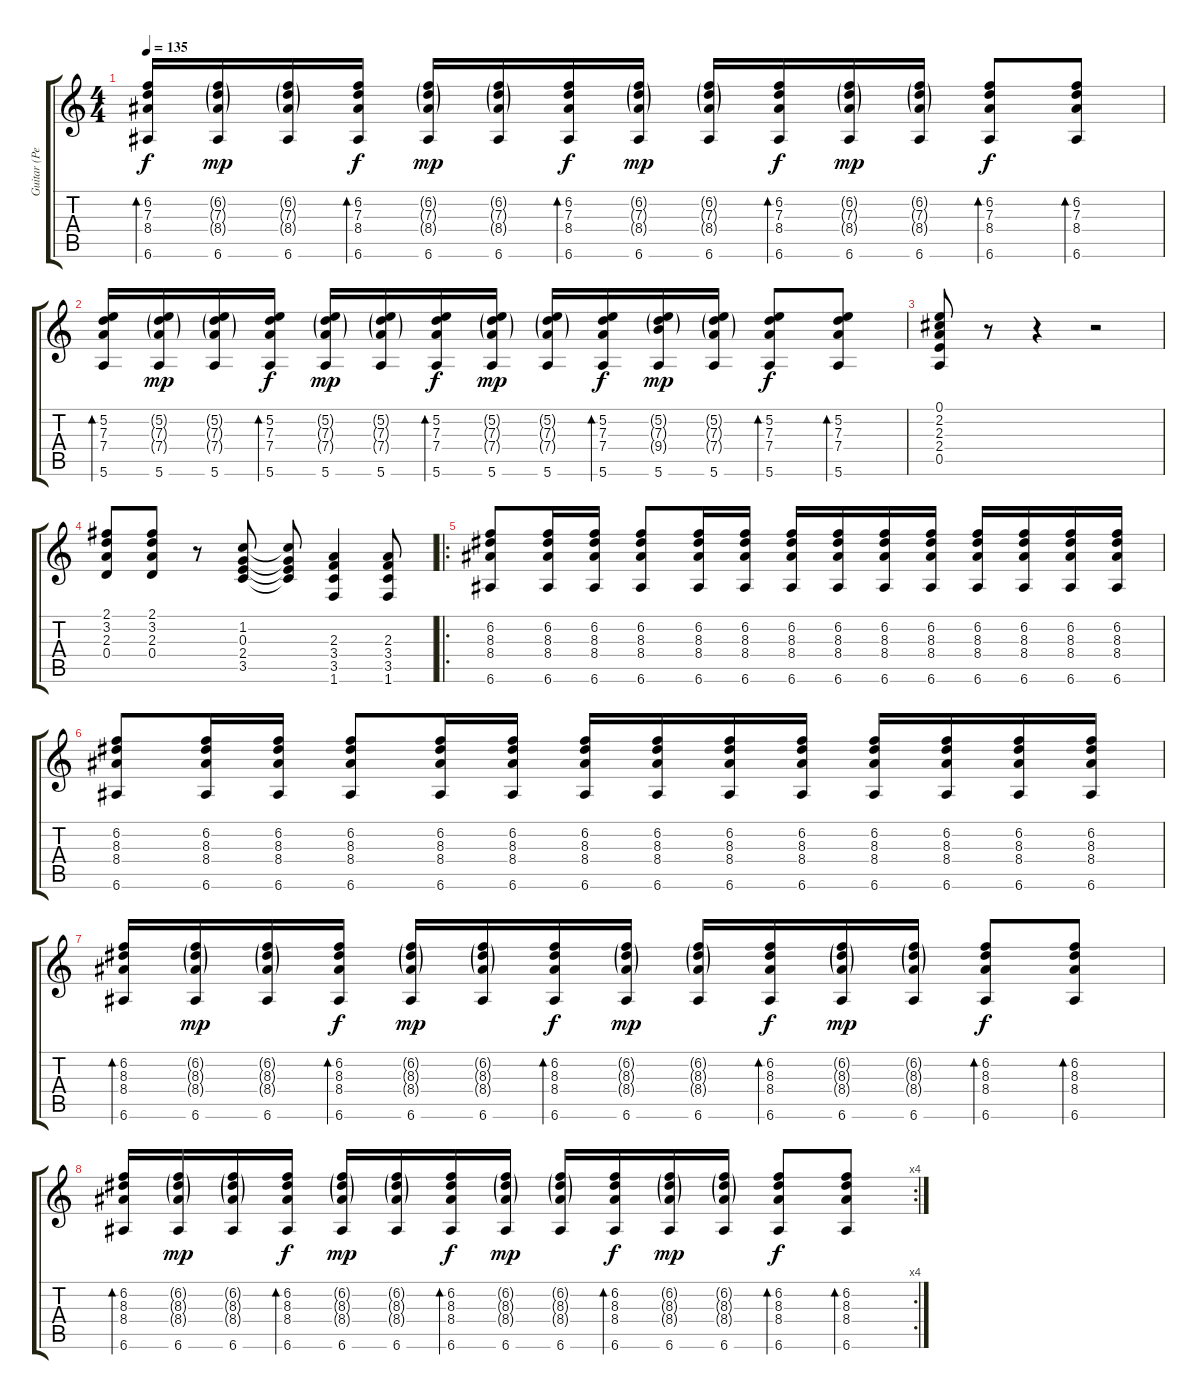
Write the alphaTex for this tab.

\track ("Guitar (Pete)" "Guitar (Pe") {instrument acousticguitarsteel}
\staff {score tabs}
\tuning (E4 B3 G3 D3 A2 E2) {hide}
\ts (4 4)
\tempo 135
\clef g2
\ks c
(6.2 7.3 8.4 6.6).16{bd 480 dy f} (6.2{g} 7.3{g} 8.4{g} 6.6).16{dy mp} (6.2{g} 7.3{g} 8.4{g} 6.6).16 (6.2 7.3 8.4 6.6).16{bd 480 dy f} (6.2{g} 7.3{g} 8.4{g} 6.6).16{dy mp} (6.2{g} 7.3{g} 8.4{g} 6.6).16 (6.2 7.3 8.4 6.6).16{bd 480 dy f} (6.2{g} 7.3{g} 8.4{g} 6.6).16{dy mp} (6.2{g} 7.3{g} 8.4{g} 6.6).16 (6.2 7.3 8.4 6.6).16{bd 480 dy f} (6.2{g} 7.3{g} 8.4{g} 6.6).16{dy mp} (6.2{g} 7.3{g} 8.4{g} 6.6).16 (6.2 7.3 8.4 6.6).8{bd 480 dy f} (6.2 7.3 8.4 6.6).8{bd 480} |
(5.2 7.3 7.4 5.6).16{bd 480} (5.2{g} 7.3{g} 7.4{g} 5.6).16{dy mp} (5.2{g} 7.3{g} 7.4{g} 5.6).16 (5.2 7.3 7.4 5.6).16{bd 480 dy f} (5.2{g} 7.3{g} 7.4{g} 5.6).16{dy mp} (5.2{g} 7.3{g} 7.4{g} 5.6).16 (5.2 7.3 7.4 5.6).16{bd 480 dy f} (5.2{g} 7.3{g} 7.4{g} 5.6).16{dy mp} (5.2{g} 7.3{g} 7.4{g} 5.6).16 (5.2 7.3 7.4 5.6).16{bd 480 dy f} (5.2{g} 7.3{g} 9.4{g} 5.6).16{dy mp} (5.2{g} 7.3{g} 7.4{g} 5.6).16 (5.2 7.3 7.4 5.6).8{bd 480 dy f} (5.2 7.3 7.4 5.6).8{bd 480} |
(0.1 2.2 2.3 2.4 0.5).8 r.8 r.4 r.2 |
(2.1 3.2 2.3 0.4).8 (2.1 3.2 2.3 0.4).8 r.8 (1.2 0.3 2.4 3.5).8 (1.2{t} 0.3{t} 2.4{t} 3.5{t}).8 (2.3 3.4 3.5 1.6).4 (2.3 3.4 3.5 1.6).8 |
\ro
(6.2 8.3 8.4 6.6).8 (6.2 8.3 8.4 6.6).16 (6.2 8.3 8.4 6.6).16 (6.2 8.3 8.4 6.6).8 (6.2 8.3 8.4 6.6).16 (6.2 8.3 8.4 6.6).16 (6.2 8.3 8.4 6.6).16 (6.2 8.3 8.4 6.6).16 (6.2 8.3 8.4 6.6).16 (6.2 8.3 8.4 6.6).16 (6.2 8.3 8.4 6.6).16 (6.2 8.3 8.4 6.6).16 (6.2 8.3 8.4 6.6).16 (6.2 8.3 8.4 6.6).16 |
(6.2 8.3 8.4 6.6).8 (6.2 8.3 8.4 6.6).16 (6.2 8.3 8.4 6.6).16 (6.2 8.3 8.4 6.6).8 (6.2 8.3 8.4 6.6).16 (6.2 8.3 8.4 6.6).16 (6.2 8.3 8.4 6.6).16 (6.2 8.3 8.4 6.6).16 (6.2 8.3 8.4 6.6).16 (6.2 8.3 8.4 6.6).16 (6.2 8.3 8.4 6.6).16 (6.2 8.3 8.4 6.6).16 (6.2 8.3 8.4 6.6).16 (6.2 8.3 8.4 6.6).16 |
(6.2 8.3 8.4 6.6).16{bd 480} (6.2{g} 8.3{g} 8.4{g} 6.6).16{dy mp} (6.2{g} 8.3{g} 8.4{g} 6.6).16 (6.2 8.3 8.4 6.6).16{bd 480 dy f} (6.2{g} 8.3{g} 8.4{g} 6.6).16{dy mp} (6.2{g} 8.3{g} 8.4{g} 6.6).16 (6.2 8.3 8.4 6.6).16{bd 480 dy f} (6.2{g} 8.3{g} 8.4{g} 6.6).16{dy mp} (6.2{g} 8.3{g} 8.4{g} 6.6).16 (6.2 8.3 8.4 6.6).16{bd 480 dy f} (6.2{g} 8.3{g} 8.4{g} 6.6).16{dy mp} (6.2{g} 8.3{g} 8.4{g} 6.6).16 (6.2 8.3 8.4 6.6).8{bd 480 dy f} (6.2 8.3 8.4 6.6).8{bd 480} |
\rc 4
(6.2 8.3 8.4 6.6).16{bd 480} (6.2{g} 8.3{g} 8.4{g} 6.6).16{dy mp} (6.2{g} 8.3{g} 8.4{g} 6.6).16 (6.2 8.3 8.4 6.6).16{bd 480 dy f} (6.2{g} 8.3{g} 8.4{g} 6.6).16{dy mp} (6.2{g} 8.3{g} 8.4{g} 6.6).16 (6.2 8.3 8.4 6.6).16{bd 480 dy f} (6.2{g} 8.3{g} 8.4{g} 6.6).16{dy mp} (6.2{g} 8.3{g} 8.4{g} 6.6).16 (6.2 8.3 8.4 6.6).16{bd 480 dy f} (6.2{g} 8.3{g} 8.4{g} 6.6).16{dy mp} (6.2{g} 8.3{g} 8.4{g} 6.6).16 (6.2 8.3 8.4 6.6).8{bd 480 dy f} (6.2 8.3 8.4 6.6).8{bd 480}
